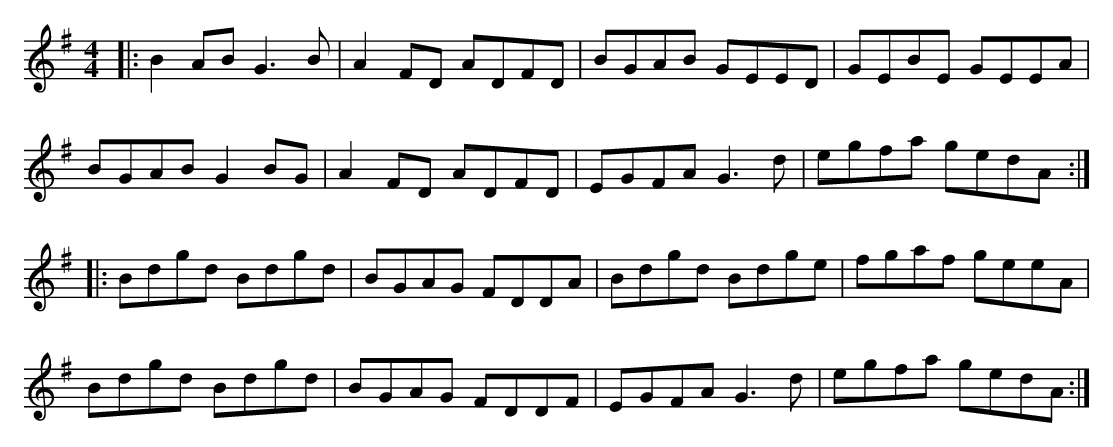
X:1
M:4/4
K:G
|:B2 AB G3 B|A2 FD ADFD|BGAB GEED|GEBE GEEA|
BGAB G2 BG|A2 FD ADFD|EGFA G3 d|egfa gedA:|
|:Bdgd Bdgd|BGAG FDDA|Bdgd Bdge|fgaf geeA|
Bdgd Bdgd|BGAG FDDF|EGFA G3 d|egfa gedA:|
